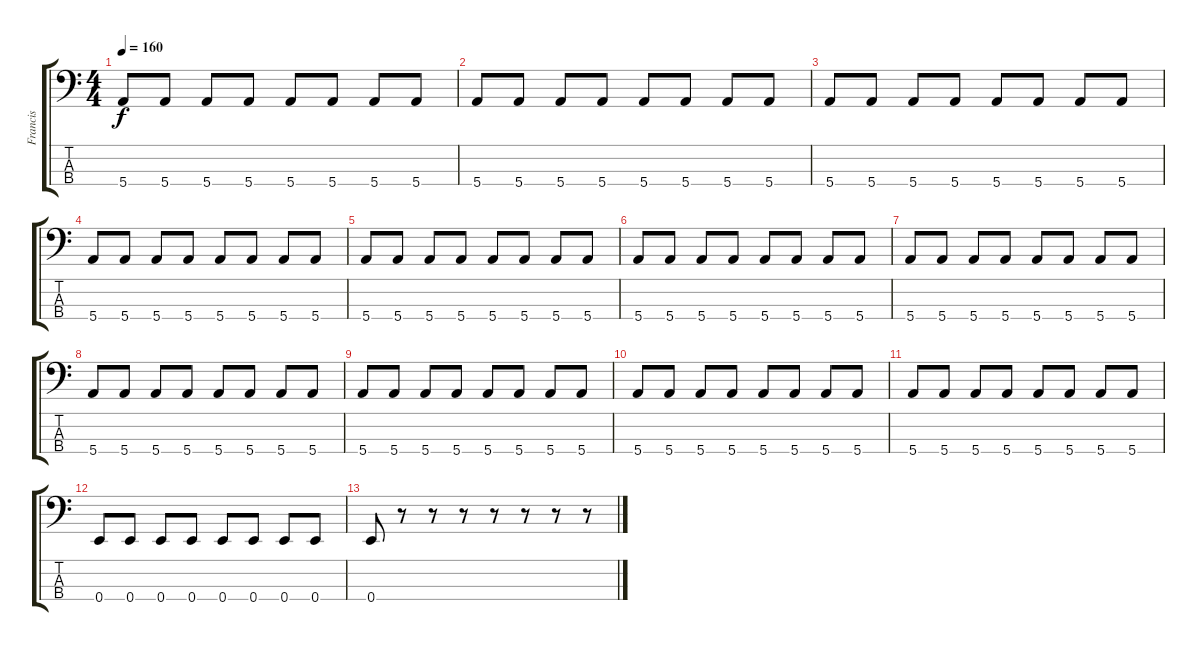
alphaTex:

\track ("Francis" "Francis") {instrument electricbassfinger}
\staff {score tabs}
\tuning (G2 D2 A1 E1) {hide}
\ts (4 4)
\tempo 160
\clef f4
\ks c
5.4.8{dy f} 5.4.8 5.4.8 5.4.8 5.4.8 5.4.8 5.4.8 5.4.8 |
5.4.8 5.4.8 5.4.8 5.4.8 5.4.8 5.4.8 5.4.8 5.4.8 |
5.4.8 5.4.8 5.4.8 5.4.8 5.4.8 5.4.8 5.4.8 5.4.8 |
5.4.8 5.4.8 5.4.8 5.4.8 5.4.8 5.4.8 5.4.8 5.4.8 |
5.4.8 5.4.8 5.4.8 5.4.8 5.4.8 5.4.8 5.4.8 5.4.8 |
5.4.8 5.4.8 5.4.8 5.4.8 5.4.8 5.4.8 5.4.8 5.4.8 |
5.4.8 5.4.8 5.4.8 5.4.8 5.4.8 5.4.8 5.4.8 5.4.8 |
5.4.8 5.4.8 5.4.8 5.4.8 5.4.8 5.4.8 5.4.8 5.4.8 |
5.4.8 5.4.8 5.4.8 5.4.8 5.4.8 5.4.8 5.4.8 5.4.8 |
5.4.8 5.4.8 5.4.8 5.4.8 5.4.8 5.4.8 5.4.8 5.4.8 |
5.4.8 5.4.8 5.4.8 5.4.8 5.4.8 5.4.8 5.4.8 5.4.8 |
0.4.8 0.4.8 0.4.8 0.4.8 0.4.8 0.4.8 0.4.8 0.4.8 |
0.4.8 r.8 r.8 r.8 r.8 r.8 r.8 r.8
